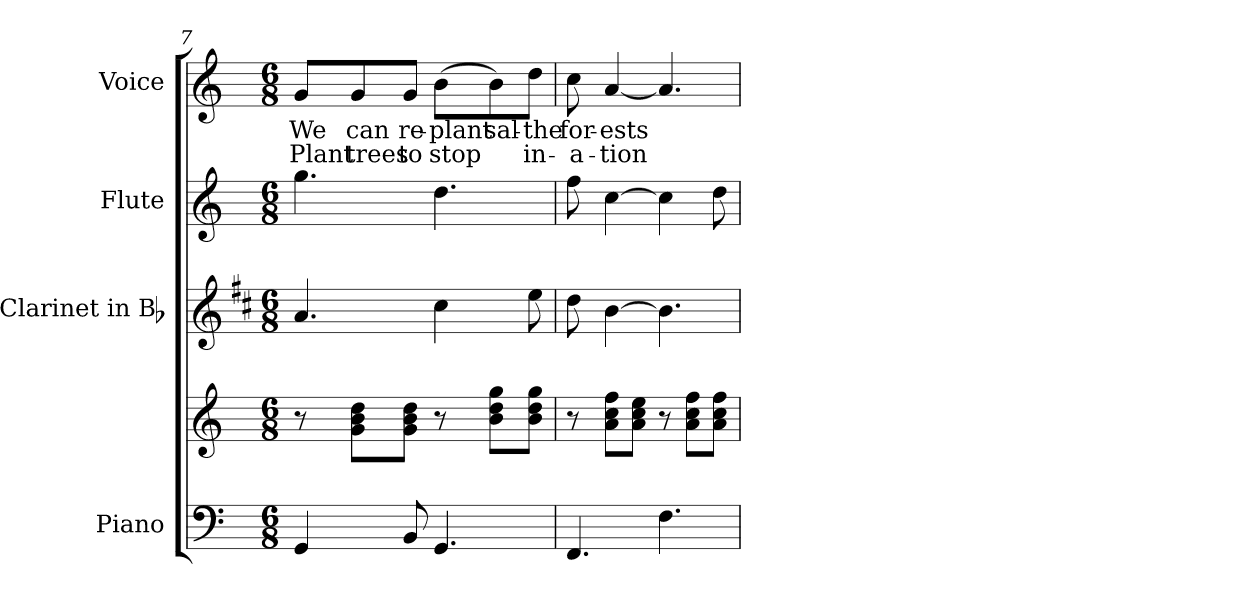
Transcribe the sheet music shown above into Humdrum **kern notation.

**kern	**kern	**kern	**kern	**kern	**text	**text
*part4	*part4	*part3	*part2	*part1	*part1	*part1
*staff5	*staff4	*staff3	*staff2	*staff1	*staff1	*staff1
*I"Piano	*	*I"Clarinet in Bb	*I"Flute	*I"Voice	*	*
*I'Pno.	*	*I'Cl.	*I'Fl.	*I'Voice	*	*
*clefF4	*clefG2	*clefG2	*clefG2	*clefG2	*	*
*	*	*ITrd1c2	*	*	*	*
*k[]	*k[]	*k[]	*k[]	*k[]	*	*
*C:	*C:	*C:	*C:	*C:	*	*
*M6/8	*M6/8	*M6/8	*M6/8	*M6/8	*	*
=7	=7	=7	=7	=7	=7	=7
!	!	!	!	!	!LO:LY:b:color=#000000	!LO:LY:b:color=#000000
4GGi/	8r	4.gi/	4.ggi\	8gi/L	We	Plant
!	!	!	!	!	!LO:LY:b:color=#000000	!LO:LY:b:color=#000000
.	8gi\ 8bi 8ddiL	.	.	8gi/	can	trees
!	!	!	!	!	!LO:LY:b:color=#000000	!LO:LY:b:color=#000000
8BBi/	8gi\ 8bi 8ddiJ	.	.	8gi/J	re-	to
!	!	!	!	!	!LO:LY:b:color=#000000	!LO:LY:b:color=#000000
4.GGi/	8r	4bi\	4.ddi\	(8bi\L	-plant	stop
!	!	!	!	!	!LO:LY:b:color=#000000	!
.	8bi\ 8ddi 8ggiL	.	.	8bi\)	sal-	.
!	!	!	!	!	!LO:LY:b:color=#000000	!LO:LY:b:color=#000000
.	8bi\ 8ddi 8ggiJ	8ddi\	.	8ddi\J	the	-in-
=8	=8	=8	=8	=8	=8	=8
!	!	!	!	!	!LO:LY:b:color=#000000	!LO:LY:b:color=#000000
4.FFi/	8r	8cci\	8ffi\	8cci\	for-	-a-
!	!	!	!	!	!LO:LY:b:color=#000000	!LO:LY:b:color=#000000
.	8ai\ 8cci 8ffiL	[4ai\	[4cci\	[4ai/	-ests	-tion
.	8ai\ 8cci 8eeiJ	.	.	.	.	.
4.Fi\	8r	4.ai\]	4cci\]	4.ai/]	.	.
.	8ai\ 8cci 8ffiL	.	.	.	.	.
.	8ai\ 8cci 8ffiJ	.	8ddi\	.	.	.
=	=	=	=	=	=	=
*-	*-	*-	*-	*-	*-	*-
